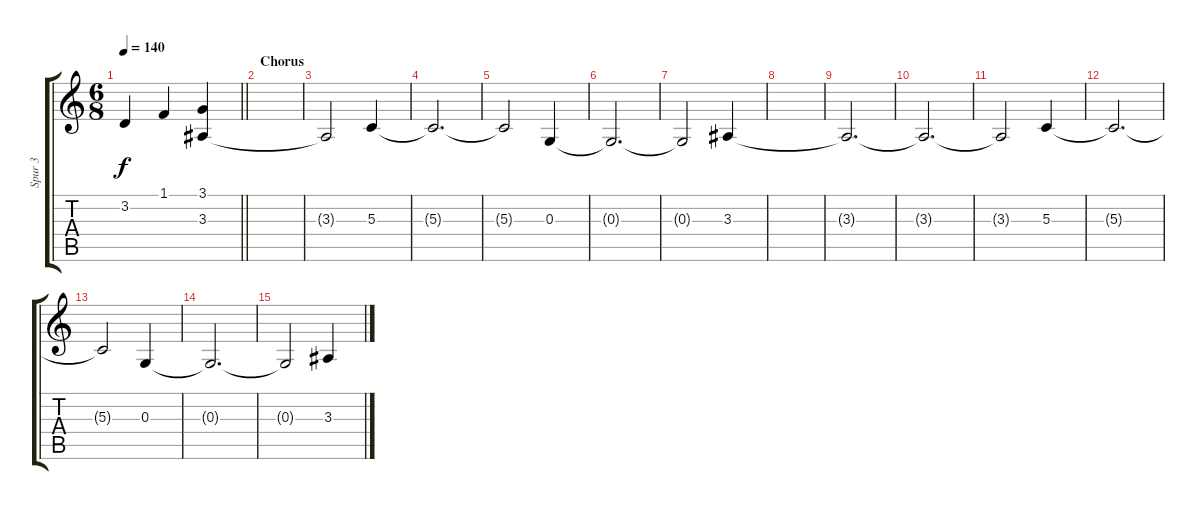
\track ("Spur 3" "Spur 3") {instrument viola}
\staff {score tabs}
\tuning (E4 B3 G3 D3 A2 E2) {hide}
\ts (6 8)
\tempo 140
\clef g2
\barLineRight lightlight
\ks c
3.2.4{dy f} 1.1.4 (3.1 3.3).4 |
\section ("" "Chorus")
|
3.3{t}.2 5.3.4 |
5.3{t}.2{d} |
5.3{t}.2 0.3.4 |
0.3{t}.2{d} |
0.3{t}.2 3.3.4 |
|
3.3{t}.2{d} |
3.3{t}.2{d} |
3.3{t}.2 5.3.4 |
5.3{t}.2{d} |
5.3{t}.2 0.3.4 |
0.3{t}.2{d} |
0.3{t}.2 3.3.4
